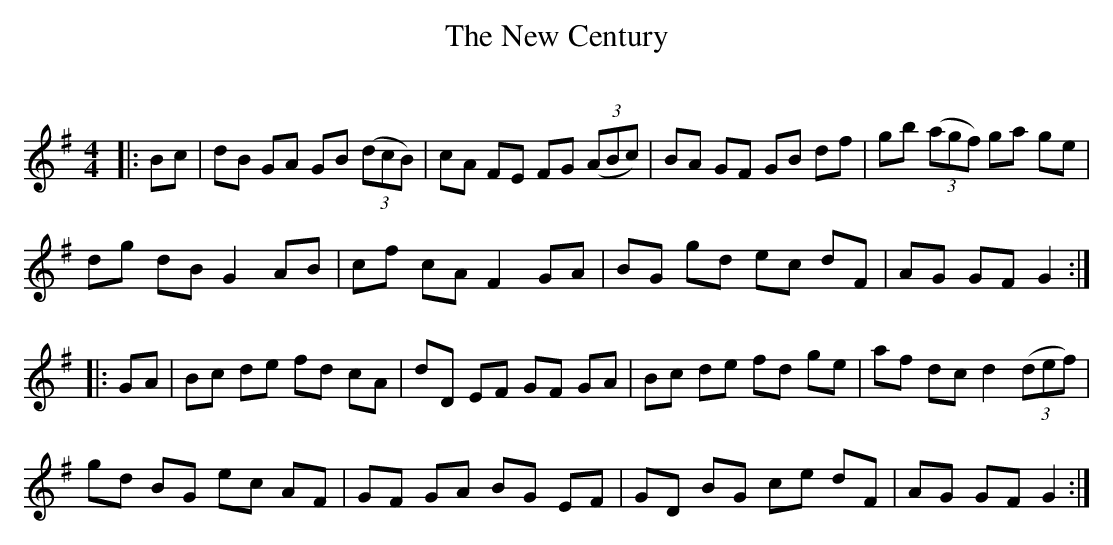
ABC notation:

X:1
T: The New Century
C:
Q: 232
K:G
M:4/4
L:1/8
|:Bc|dB GA GB ((3dcB) |cA FE FG ((3ABc) |BA GF GB df|gb ((3agf) ga ge|
dg dB G2 AB|cf cA F2 GA|BG gd ec dF|AG GF G2:|
|:GA|Bc de fd cA|dD EF GF GA|Bc de fd ge|af dc d2 ((3def) |
gd BG ec AF|GF GA BG EF|GD BG ce dF|AG GF G2:|
